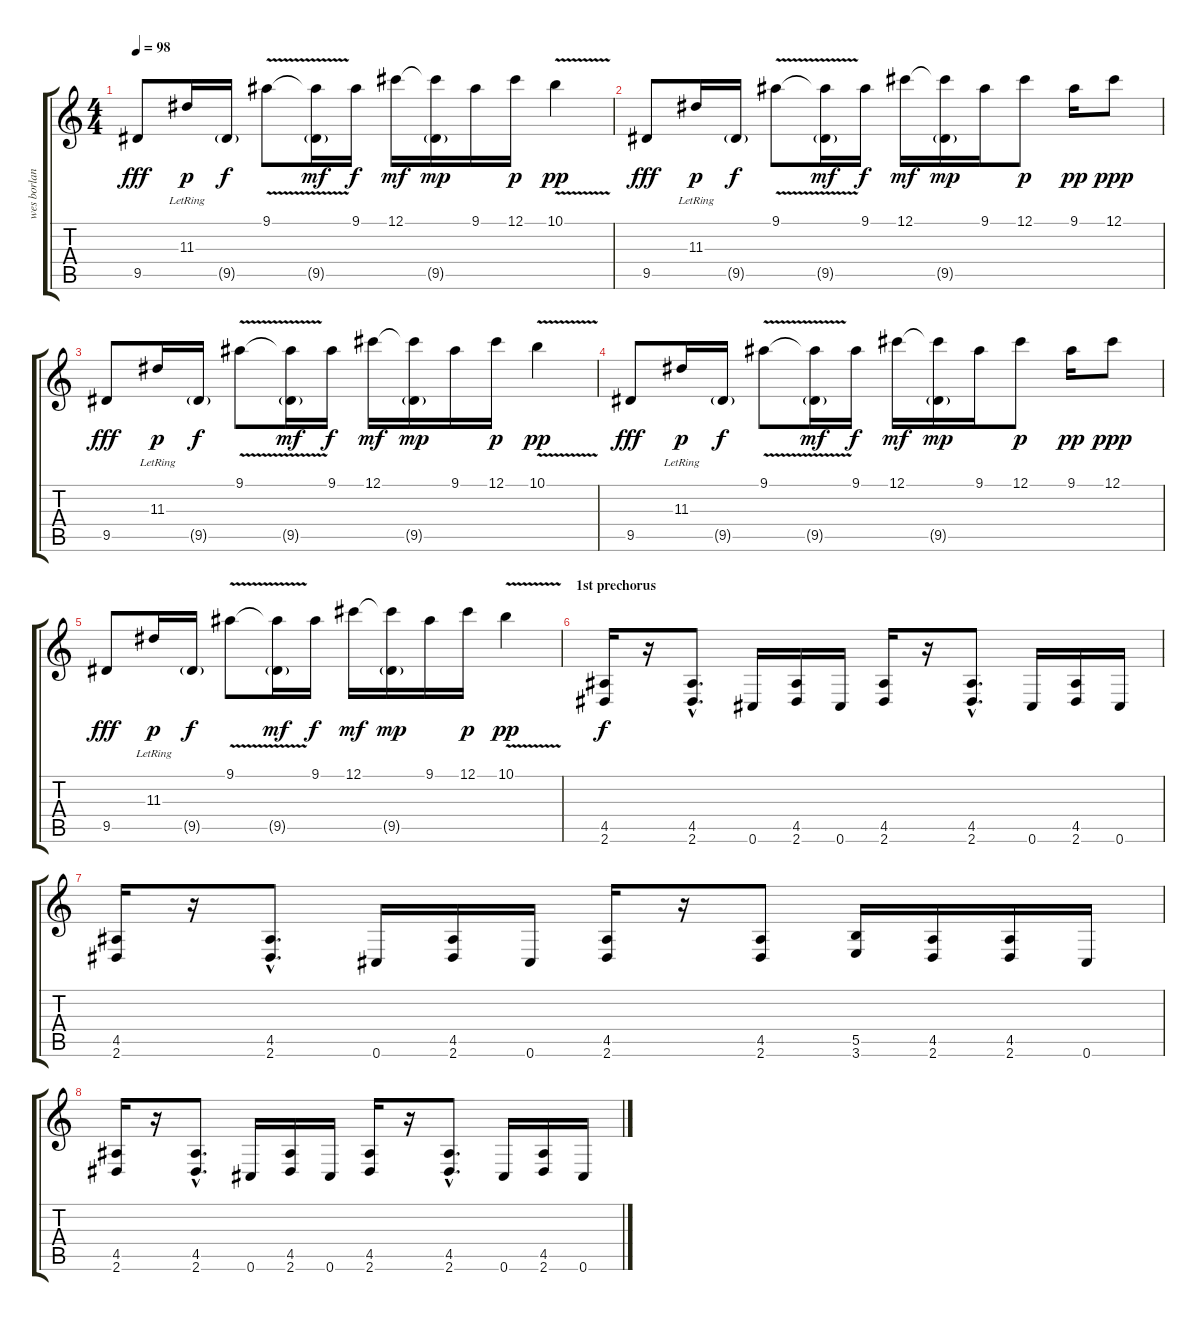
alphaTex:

\track ("wes borland" "wes borlan") {instrument distortionguitar}
\staff {score tabs}
\tuning (Db4 Ab3 E3 B2 Gb2 Db2) {hide}
\ts (4 4)
\tempo 98
\clef g2
\ks c
9.5.8{dy fff} 11.3{lr}.16{dy p} 9.5{g}.16{dy f} 9.1{v}.8 (9.1{t} 9.5{g}).16{dy mf} 9.1.16{dy f} 12.1.16{dy mf} (12.1{t} 9.5{g}).16{dy mp} 9.1.16 12.1.16{dy p} 10.1{v}.4{dy pp} |
9.5.8{dy fff} 11.3{lr}.16{dy p} 9.5{g}.16{dy f} 9.1{v}.8 (9.1{t} 9.5{g}).16{dy mf} 9.1.16{dy f} 12.1.16{dy mf} (12.1{t} 9.5{g}).16{dy mp} 9.1.16 12.1.8{dy p} 9.1.16{dy pp} 12.1.8{dy ppp} |
9.5.8{dy fff} 11.3{lr}.16{dy p} 9.5{g}.16{dy f} 9.1{v}.8 (9.1{t} 9.5{g}).16{dy mf} 9.1.16{dy f} 12.1.16{dy mf} (12.1{t} 9.5{g}).16{dy mp} 9.1.16 12.1.16{dy p} 10.1{v}.4{dy pp} |
9.5.8{dy fff} 11.3{lr}.16{dy p} 9.5{g}.16{dy f} 9.1{v}.8 (9.1{t} 9.5{g}).16{dy mf} 9.1.16{dy f} 12.1.16{dy mf} (12.1{t} 9.5{g}).16{dy mp} 9.1.16 12.1.8{dy p} 9.1.16{dy pp} 12.1.8{dy ppp} |
9.5.8{dy fff} 11.3{lr}.16{dy p} 9.5{g}.16{dy f} 9.1{v}.8 (9.1{t} 9.5{g}).16{dy mf} 9.1.16{dy f} 12.1.16{dy mf} (12.1{t} 9.5{g}).16{dy mp} 9.1.16 12.1.16{dy p} 10.1{v}.4{dy pp} |
\section ("" "1st prechorus")
(4.5 2.6).16{dy f volume 16 instrument distortionguitar} r.16 (4.5{hac} 2.6{hac}).8{d} 0.6.16 (4.5 2.6).16 0.6.16 (4.5 2.6).16 r.16 (4.5{hac} 2.6{hac}).8{d} 0.6.16 (4.5 2.6).16 0.6.16 |
(4.5 2.6).16 r.16 (4.5{hac} 2.6{hac}).8{d} 0.6.16 (4.5 2.6).16 0.6.16 (4.5 2.6).16 r.16 (4.5 2.6).8 (5.5 3.6).16 (4.5 2.6).16 (4.5 2.6).16 0.6.16 |
(4.5 2.6).16 r.16 (4.5{hac} 2.6{hac}).8{d} 0.6.16 (4.5 2.6).16 0.6.16 (4.5 2.6).16 r.16 (4.5{hac} 2.6{hac}).8{d} 0.6.16 (4.5 2.6).16 0.6.16
